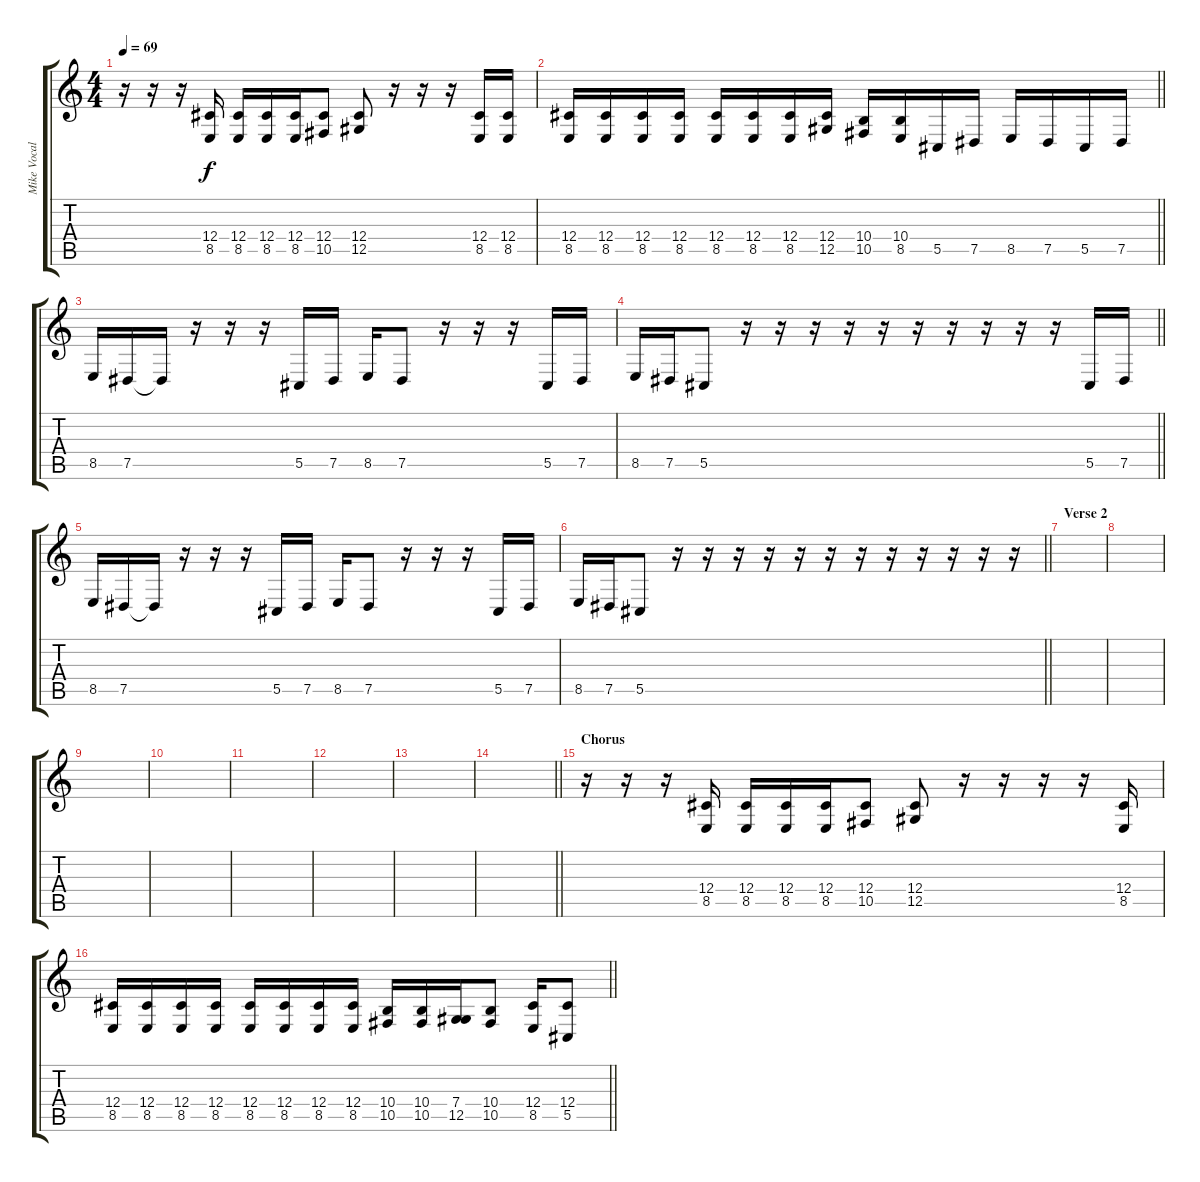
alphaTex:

\track ("Mike Vocals" "Mike Vocal") {instrument voiceoohs}
\staff {score tabs}
\tuning (Eb4 Bb3 Gb3 Db3 Ab2 Db2) {hide}
\ts (4 4)
\tempo 69
\clef g2
\ks aminor
r.16{dy f} r.16 r.16 (12.4 8.5).16 (12.4 8.5).16 (12.4 8.5).16 (12.4 8.5).16 (12.4 10.5).8 (12.4 12.5).8 r.16 r.16 r.16 (12.4 8.5).16 (12.4 8.5).16 |
\barLineRight lightlight
(12.4 8.5).16 (12.4 8.5).16 (12.4 8.5).16 (12.4 8.5).16 (12.4 8.5).16 (12.4 8.5).16 (12.4 8.5).16 (12.4 12.5).16 (10.4 10.5).16 (10.4 8.5).16 5.5.16 7.5.16 8.5.16 7.5.16 5.5.16 7.5.16 |
8.5.16 7.5.16 7.5{t}.16 r.16 r.16 r.16 5.5.16 7.5.16 8.5.16 7.5.8 r.16 r.16 r.16 5.5.16 7.5.16 |
\barLineRight lightlight
8.5.16 7.5.16 5.5.8 r.16 r.16 r.16 r.16 r.16 r.16 r.16 r.16 r.16 r.16 5.5.16 7.5.16 |
8.5.16 7.5.16 7.5{t}.16 r.16 r.16 r.16 5.5.16 7.5.16 8.5.16 7.5.8 r.16 r.16 r.16 5.5.16 7.5.16 |
\barLineRight lightlight
8.5.16 7.5.16 5.5.8 r.16 r.16 r.16 r.16 r.16 r.16 r.16 r.16 r.16 r.16 r.16 r.16 |
\section ("" "Verse 2")
|
|
|
|
|
|
|
\barLineRight lightlight
|
\section ("" "Chorus")
r.16 r.16 r.16 (12.4 8.5).16 (12.4 8.5).16 (12.4 8.5).16 (12.4 8.5).16 (12.4 10.5).8 (12.4 12.5).8 r.16 r.16 r.16 r.16 (12.4 8.5).16 |
\barLineRight lightlight
(12.4 8.5).16 (12.4 8.5).16 (12.4 8.5).16 (12.4 8.5).16 (12.4 8.5).16 (12.4 8.5).16 (12.4 8.5).16 (12.4 8.5).16 (10.4 10.5).16 (10.4 10.5).16 (7.4 12.5).16 (10.4 10.5).8 (12.4 8.5).16 (12.4 5.5).8
